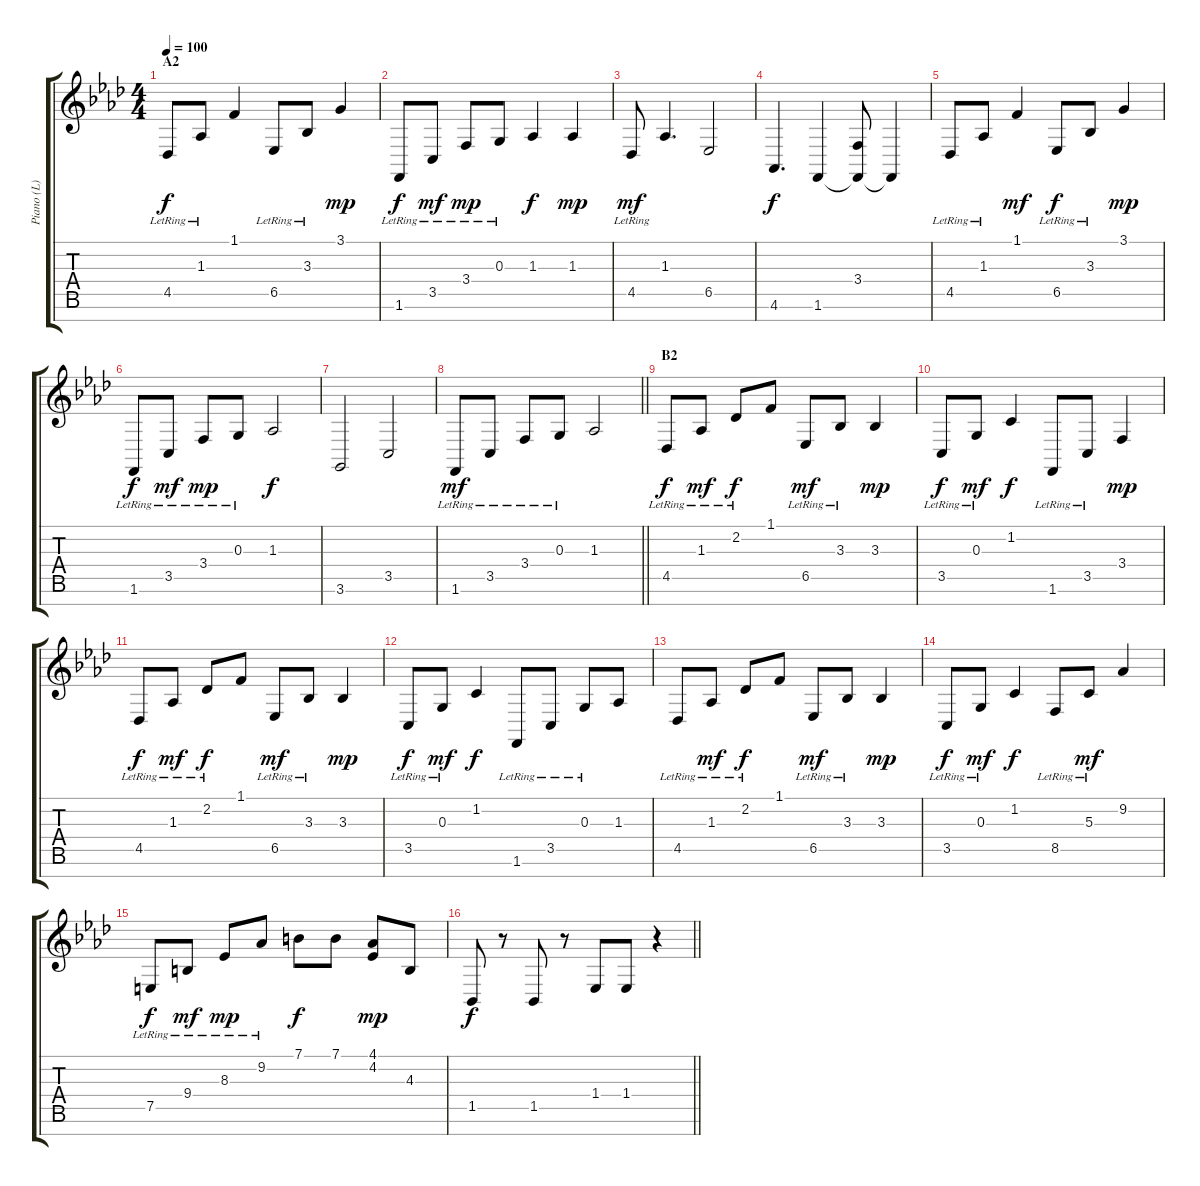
\track ("Piano (L)" "Piano (L)") {instrument acousticgrandpiano}
\staff {score tabs}
\tuning (E4 B3 G3 D3 A2 E2 B1) {hide}
\ts (4 4)
\section ("" "A2")
\tempo 100
\clef g2
\ks ab
4.5{lr}.8{dy f} 1.3{lr}.8 1.1.4 6.5{lr}.8 3.3{lr}.8 3.1.4{dy mp} |
1.6{lr}.8{dy f} 3.5{lr}.8{dy mf} 3.4{lr}.8{dy mp} 0.3{lr}.8 1.3.4{dy f} 1.3.4{dy mp} |
4.5{lr}.8{dy mf} 1.3.4{d} 6.5.2 |
4.6.4{d dy f} 1.6.4 (3.4 1.6{t}).8 1.6{t}.4 |
4.5{lr}.8 1.3{lr}.8 1.1.4{dy mf} 6.5{lr}.8{dy f} 3.3{lr}.8 3.1.4{dy mp} |
1.6{lr}.8{dy f} 3.5{lr}.8{dy mf} 3.4{lr}.8{dy mp} 0.3{lr}.8 1.3.2{dy f} |
3.6.2 3.5.2 |
\barLineRight lightlight
1.6{lr}.8{dy mf} 3.5{lr}.8 3.4{lr}.8 0.3{lr}.8 1.3.2 |
\section ("" "B2")
4.5{lr}.8{dy f} 1.3{lr}.8{dy mf} 2.2{lr}.8{dy f} 1.1.8 6.5{lr}.8{dy mf} 3.3{lr}.8 3.3.4{dy mp} |
3.5{lr}.8{dy f} 0.3{lr}.8{dy mf} 1.2.4{dy f} 1.6{lr}.8 3.5{lr}.8 3.4.4{dy mp} |
4.5{lr}.8{dy f} 1.3{lr}.8{dy mf} 2.2{lr}.8{dy f} 1.1.8 6.5{lr}.8{dy mf} 3.3{lr}.8 3.3.4{dy mp} |
3.5{lr}.8{dy f} 0.3{lr}.8{dy mf} 1.2.4{dy f} 1.6{lr}.8 3.5{lr}.8 0.3{lr}.8 1.3.8 |
4.5{lr}.8 1.3{lr}.8{dy mf} 2.2{lr}.8{dy f} 1.1.8 6.5{lr}.8{dy mf} 3.3{lr}.8 3.3.4{dy mp} |
3.5{lr}.8{dy f} 0.3{lr}.8{dy mf} 1.2.4{dy f} 8.5{lr}.8 5.3{lr}.8{dy mf} 9.2.4 |
7.5{lr}.8{dy f} 9.4{lr}.8{dy mf} 8.3{lr}.8{dy mp} 9.2{lr}.8 7.1.8{dy f} 7.1.8 (4.1 4.2).8{dy mp} 4.3.8 |
\barLineRight lightlight
1.5.8{dy f} r.8 1.5.8 r.8 1.4.8 1.4.8 r.4
